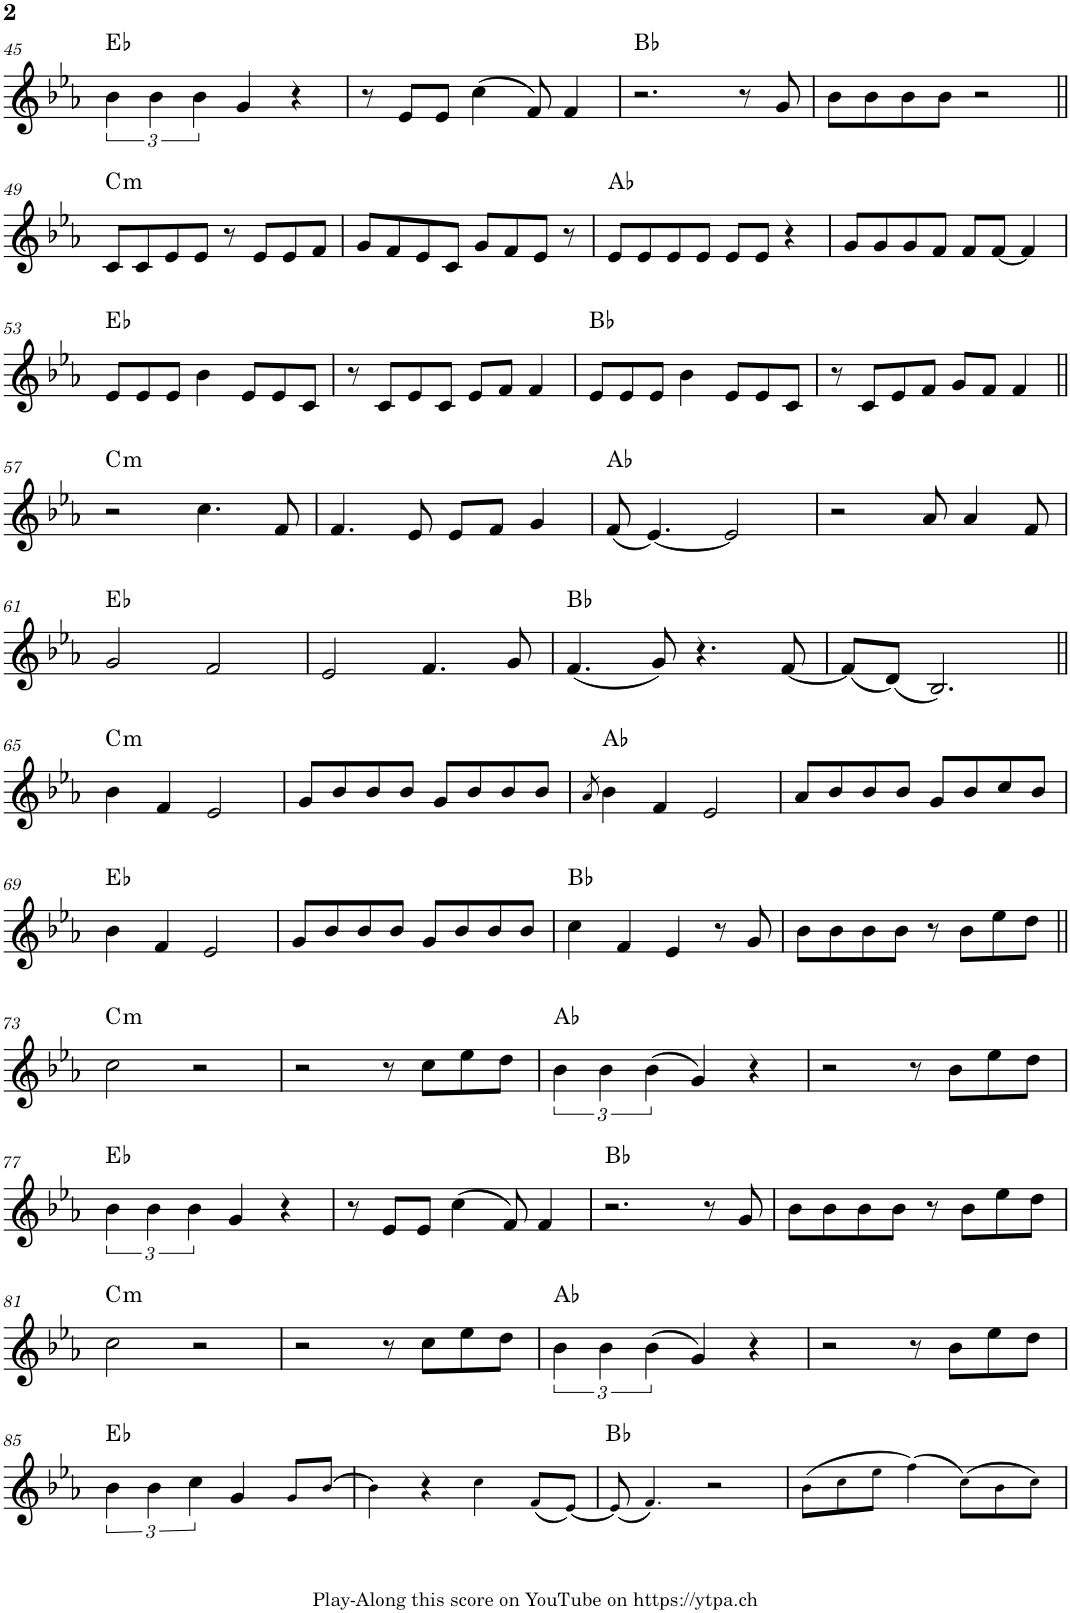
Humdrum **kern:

**kern	**harte
*part1	*part1
*staff1	*
*I"Piano	*
*I'Pno.	*
!!LO:PB:g=z
*clefG2	*
*k[b-e-a-]	*
*M4/4	*
=45	=45
6b-\	Eb:maj
6b-\	.
6b-\	.
4g/	.
4r	.
=46	=46
8r	.
8e-/L	.
8e-/J	.
(4cc\	.
8f/)	.
4f/	.
=47	=47
2.r	Bb:maj
8r	.
8g/	.
=48	=48
8b-\L	.
8b-\	.
8b-\	.
8b-\J	.
2r	.
!!LO:LB:g=z
=49||	=49||
!	!LO:H:kt=m
8c/L	C:min
8c/	.
8e-/	.
8e-/J	.
8r	.
8e-/L	.
8e-/	.
8f/J	.
=50	=50
8g/L	.
8f/	.
8e-/	.
8c/J	.
8g/L	.
8f/	.
8e-/J	.
8r	.
=51	=51
8e-/L	Ab:maj
8e-/	.
8e-/	.
8e-/J	.
8e-/L	.
8e-/J	.
4r	.
=52	=52
8g/L	.
8g/	.
8g/	.
8f/J	.
8f/L	.
[8f/J	.
4f/]	.
!!LO:LB:g=z
=53	=53
8e-/L	Eb:maj
8e-/	.
8e-/J	.
4b-\	.
8e-/L	.
8e-/	.
8c/J	.
=54	=54
8r	.
8c/L	.
8e-/	.
8c/J	.
8e-/L	.
8f/J	.
4f/	.
=55	=55
8e-/L	Bb:maj
8e-/	.
8e-/J	.
4b-\	.
8e-/L	.
8e-/	.
8c/J	.
=56	=56
8r	.
8c/L	.
8e-/	.
8f/J	.
8g/L	.
8f/J	.
4f/	.
!!LO:LB:g=z
=57||	=57||
!	!LO:H:kt=m
2r	C:min
4.cc\	.
8f/	.
=58	=58
4.f/	.
8e-/	.
8e-/L	.
8f/J	.
4g/	.
=59	=59
(8f/	Ab:maj
[4.e-/)	.
2e-/]	.
=60	=60
2r	.
8a-/	.
4a-/	.
8f/	.
!!LO:LB:g=z
=61	=61
2g/	Eb:maj
2f/	.
=62	=62
2e-/	.
4.f/	.
8g/	.
=63	=63
(4.f/	Bb:maj
8g/)	.
4.r	.
[8f/	.
=64	=64
(8f/L]	.
(8d/J)	.
2.B-/)	.
!!LO:LB:g=z
=65||	=65||
!	!LO:H:kt=m
4b-\	C:min
4f/	.
2e-/	.
=66	=66
8g/L	.
8b-/	.
8b-/	.
8b-/J	.
8g/L	.
8b-/	.
8b-/	.
8b-/J	.
=67	=67
8qa-/	.
4b-\	Ab:maj
4f/	.
2e-/	.
=68	=68
8a-/L	.
8b-/	.
8b-/	.
8b-/J	.
8g/L	.
8b-/	.
8cc/	.
8b-/J	.
!!LO:LB:g=z
=69	=69
4b-\	Eb:maj
4f/	.
2e-/	.
=70	=70
8g/L	.
8b-/	.
8b-/	.
8b-/J	.
8g/L	.
8b-/	.
8b-/	.
8b-/J	.
=71	=71
4cc\	Bb:maj
4f/	.
4e-/	.
8r	.
8g/	.
=72	=72
8b-\L	.
8b-\	.
8b-\	.
8b-\J	.
8r	.
8b-\L	.
8ee-\	.
8dd\J	.
!!LO:LB:g=z
=73||	=73||
!	!LO:H:kt=m
2cc\	C:min
2r	.
=74	=74
2r	.
8r	.
8cc\L	.
8ee-\	.
8dd\J	.
=75	=75
6b-\	Ab:maj
6b-\	.
(6b-\	.
4g/)	.
4r	.
=76	=76
2r	.
8r	.
8b-\L	.
8ee-\	.
8dd\J	.
!!LO:LB:g=z
=77	=77
6b-\	Eb:maj
6b-\	.
6b-\	.
4g/	.
4r	.
=78	=78
8r	.
8e-/L	.
8e-/J	.
(4cc\	.
8f/)	.
4f/	.
=79	=79
2.r	Bb:maj
8r	.
8g/	.
=80	=80
8b-\L	.
8b-\	.
8b-\	.
8b-\J	.
8r	.
8b-\L	.
8ee-\	.
8dd\J	.
!!LO:LB:g=z
=81	=81
!	!LO:H:kt=m
2cc\	C:min
2r	.
=82	=82
2r	.
8r	.
8cc\L	.
8ee-\	.
8dd\J	.
=83	=83
6b-\	Ab:maj
6b-\	.
(6b-\	.
4g/)	.
4r	.
=84	=84
2r	.
8r	.
8b-\L	.
8ee-\	.
8dd\J	.
!!LO:LB:g=z
=85	=85
6b-\	Eb:maj
6b-\	.
6cc\	.
4g/	.
8g!/L	.
[8b-!/J	.
=86	=86
4b-!\]	.
4r	.
4cc!\	.
(8f!/L	.
[8e-!/J)	.
=87	=87
(8e-!/]	Bb:maj
4.f!/)	.
2r	.
=88	=88
(8b-!\L	.
8cc!\	.
8ee-!\J	.
(4ff!\)	.
(8cc!\L)	.
8b-!\	.
8cc!\J)	.
=	=
*-	*-
